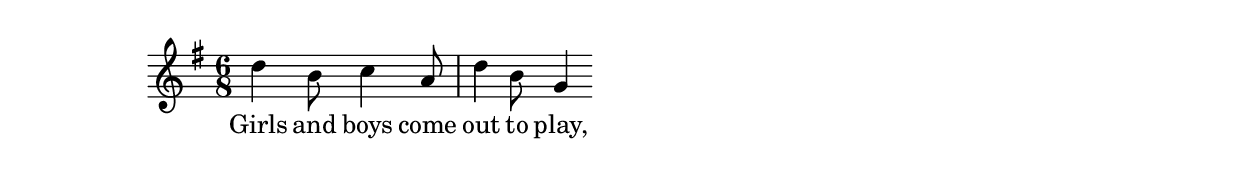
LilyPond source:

% Lily was here -- automatically converted by ../../../scripts/midi2ly.py from out/initial-key.midi
\version "2.13.54"

\layout {
  \context {
    \Voice
    \remove "Note_heads_engraver"
    \consists "Completion_heads_engraver"
    \remove "Rest_engraver"
    \consists "Completion_rest_engraver"
  }
}
\midi {
  \context {
    \Score
    midiChannelMapping = #'instrument
  }
}

% included from ./out/initial-key.header
\header {
texidoc="Lyrics are preserved"
options=""
}
% end

\score {
  <<
    \relative c'' {
      \key g \major
      \time 6/8
      d4 b8 c4 a8 | d4 b8 g4
    }
    \addlyrics {
      Girls and boys come | out to play,
    }
  >>
  \layout {}
  \midi {}
}
